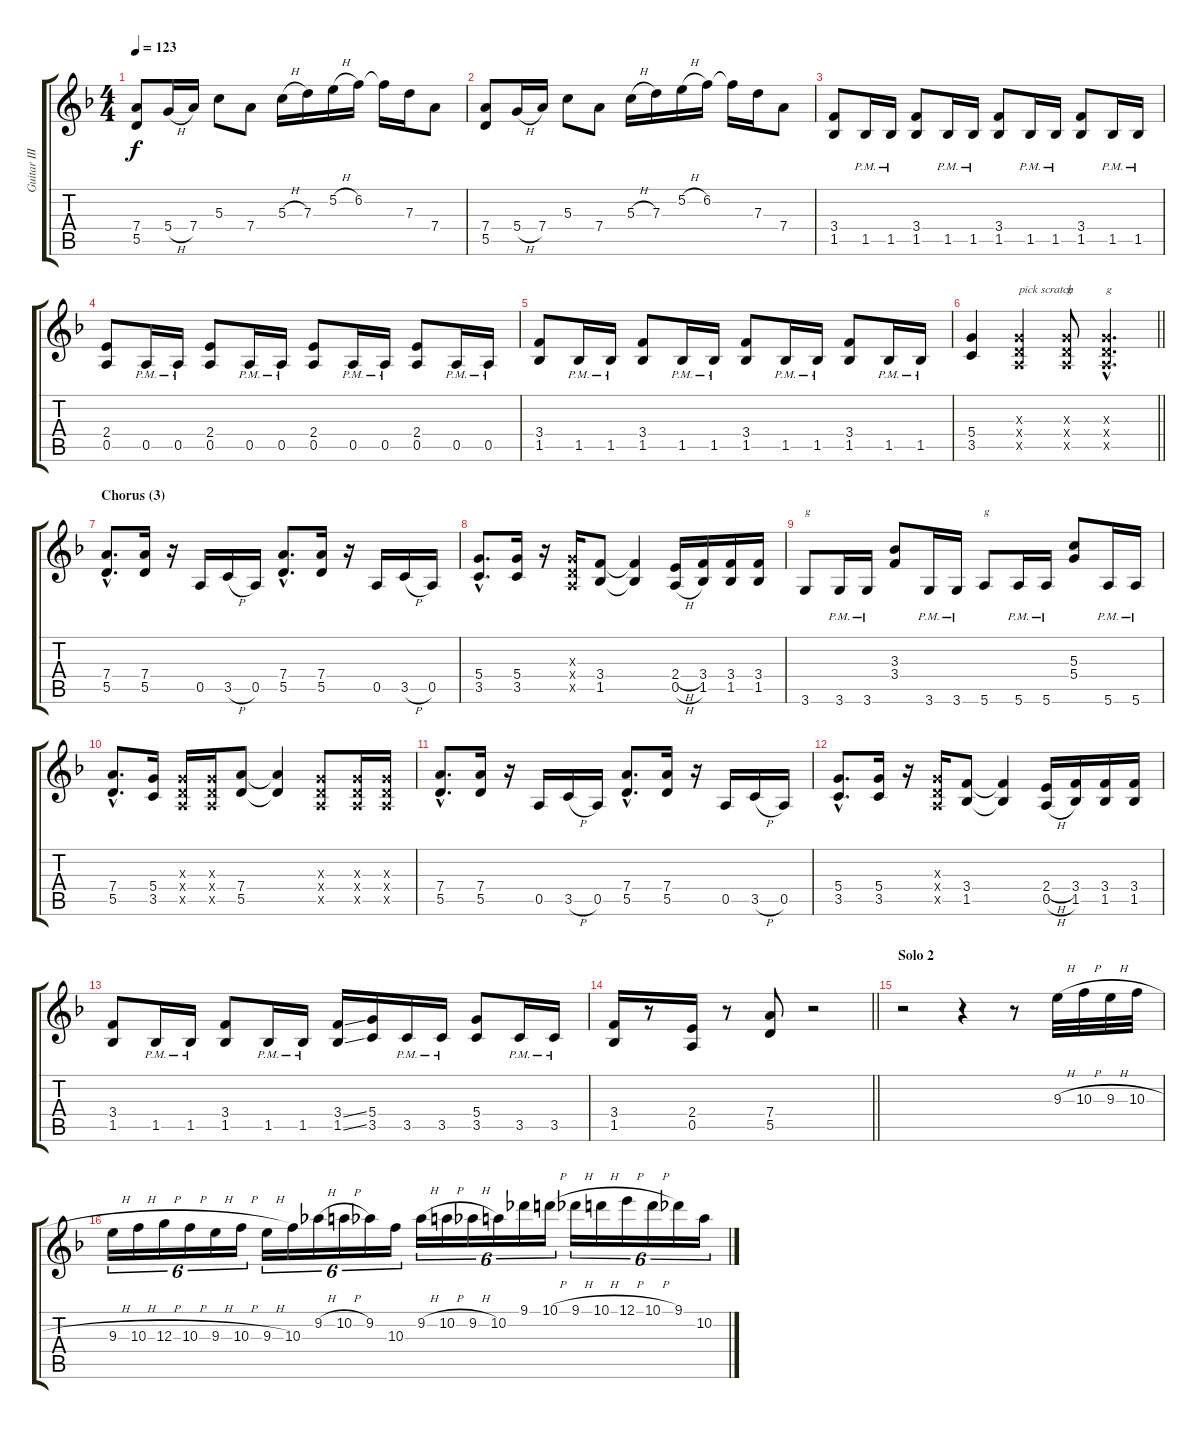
\track ("Guitar III" "Guitar III") {instrument distortionguitar}
\staff {score tabs}
\tuning (E4 B3 G3 D3 A2 E2) {hide}
\ts (4 4)
\tempo 123
\clef g2
\ks dminor
(7.4 5.5).8{dy f} 5.4{h}.16 7.4.16 5.3.8 7.4.8 5.3{h}.16 7.3.16 5.2{h}.16 6.2.16 6.2{t}.16 7.3.16 7.4.8 |
(7.4 5.5).8 5.4{h}.16 7.4.16 5.3.8 7.4.8 5.3{h}.16 7.3.16 5.2{h}.16 6.2.16 6.2{t}.16 7.3.16 7.4.8 |
(3.4 1.5).8 1.5{pm}.16 1.5{pm}.16 (3.4 1.5).8 1.5{pm}.16 1.5{pm}.16 (3.4 1.5).8 1.5{pm}.16 1.5{pm}.16 (3.4 1.5).8 1.5{pm}.16 1.5{pm}.16 |
(2.4 0.5).8 0.5{pm}.16 0.5{pm}.16 (2.4 0.5).8 0.5{pm}.16 0.5{pm}.16 (2.4 0.5).8 0.5{pm}.16 0.5{pm}.16 (2.4 0.5).8 0.5{pm}.16 0.5{pm}.16 |
(3.4 1.5).8 1.5{pm}.16 1.5{pm}.16 (3.4 1.5).8 1.5{pm}.16 1.5{pm}.16 (3.4 1.5).8 1.5{pm}.16 1.5{pm}.16 (3.4 1.5).8 1.5{pm}.16 1.5{pm}.16 |
\barLineRight lightlight
(5.4 3.5).4 (0.3{x} 0.4{x} 0.5{x}).4{txt "pick scratch"} (0.3{x} 0.4{x} 0.5{x}).8{txt "g"} (0.3{hac x} 0.4{hac x} 0.5{hac x}).4{d txt "g"} |
\section ("" "Chorus (3)")
(7.4{hac} 5.5{hac}).8{d} (7.4 5.5).16 r.16 0.5.16 3.5{h}.16 0.5.16 (7.4{hac} 5.5{hac}).8{d} (7.4 5.5).16 r.16 0.5.16 3.5{h}.16 0.5.16 |
(5.4{hac} 3.5{hac}).8{d} (5.4 3.5).16 r.16 (0.3{x} 0.4{x} 0.5{x}).16 (3.4 1.5).8 (3.4{t} 1.5{t}).4 (2.4{h} 0.5{h}).16 (3.4 1.5).16 (3.4 1.5).16 (3.4 1.5).16 |
3.6.8{txt "g"} 3.6{pm}.16 3.6{pm}.16 (3.3 3.4).8 3.6{pm}.16 3.6{pm}.16 5.6.8{txt "g"} 5.6{pm}.16 5.6{pm}.16 (5.3 5.4).8 5.6{pm}.16 5.6{pm}.16 |
(7.4{hac} 5.5{hac}).8{d} (5.4 3.5).16 (0.3{x} 0.4{x} 0.5{x}).16 (0.3{x} 0.4{x} 0.5{x}).16 (7.4 5.5).8 (7.4{t} 5.5{t}).4 (0.3{x} 0.4{x} 0.5{x}).8 (0.3{x} 0.4{x} 0.5{x}).16 (0.3{x} 0.4{x} 0.5{x}).16 |
(7.4{hac} 5.5{hac}).8{d} (7.4 5.5).16 r.16 0.5.16 3.5{h}.16 0.5.16 (7.4{hac} 5.5{hac}).8{d} (7.4 5.5).16 r.16 0.5.16 3.5{h}.16 0.5.16 |
(5.4{hac} 3.5{hac}).8{d} (5.4 3.5).16 r.16 (0.3{x} 0.4{x} 0.5{x}).16 (3.4 1.5).8 (3.4{t} 1.5{t}).4 (2.4{h} 0.5{h}).16 (3.4 1.5).16 (3.4 1.5).16 (3.4 1.5).16 |
(3.4 1.5).8 1.5{pm}.16 1.5{pm}.16 (3.4 1.5).8 1.5{pm}.16 1.5{pm}.16 (3.4{ss} 1.5{ss}).16 (5.4 3.5).16 3.5{pm}.16 3.5{pm}.16 (5.4 3.5).8 3.5{pm}.16 3.5{pm}.16 |
\barLineRight lightlight
(3.4 1.5).16 r.8 (2.4 0.5).16 r.8 (7.4 5.5).8 r.2 |
\section ("" "Solo 2")
r.2 r.4 r.8 9.3{h}.32 10.3{h}.32 9.3{h}.32 10.3{h}.32 |
9.3{h}.16{tu (6 4)} 10.3{h}.16{tu (6 4)} 12.3{h}.16{tu (6 4)} 10.3{h}.16{tu (6 4)} 9.3{h}.16{tu (6 4)} 10.3{h}.16{tu (6 4)} 9.3{h}.16{tu (6 4)} 10.3.16{tu (6 4)} 9.2{h}.16{tu (6 4)} 10.2{h}.16{tu (6 4)} 9.2.16{tu (6 4)} 10.3.16{tu (6 4)} 9.2{h}.16{tu (6 4)} 10.2{h}.16{tu (6 4)} 9.2{h}.16{tu (6 4)} 10.2.16{tu (6 4)} 9.1.16{tu (6 4)} 10.1{h}.16{tu (6 4)} 9.1{h}.16{tu (6 4)} 10.1{h}.16{tu (6 4)} 12.1{h}.16{tu (6 4)} 10.1{h}.16{tu (6 4)} 9.1.16{tu (6 4)} 10.2{h}.16{tu (6 4)}
